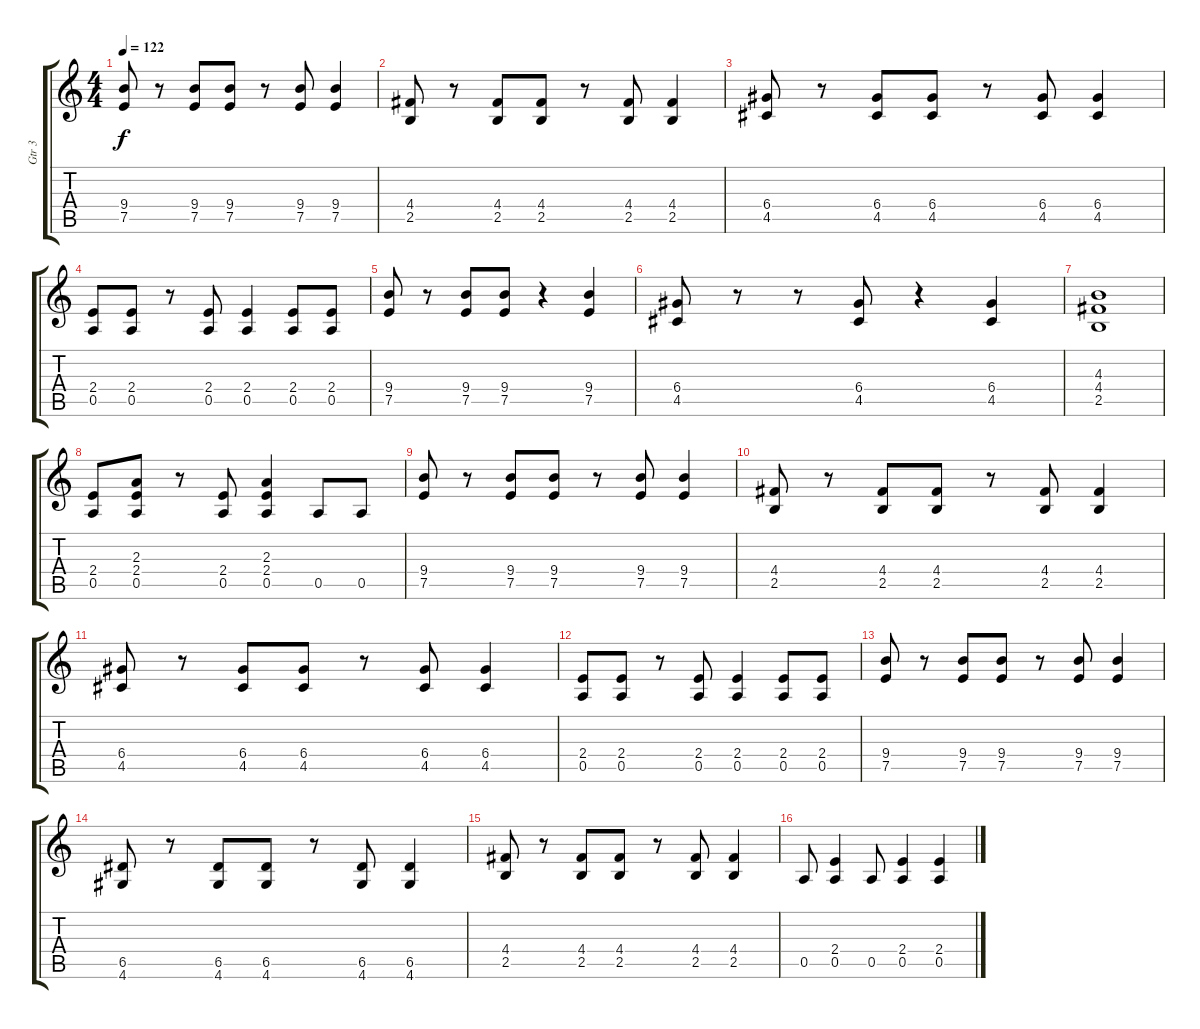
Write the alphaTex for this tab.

\track ("Gtr 3" "Gtr 3") {instrument distortionguitar}
\staff {score tabs}
\tuning (E4 B3 G3 D3 A2 E2) {hide}
\ts (4 4)
\tempo 122
\clef g2
\ks c
(9.4 7.5).8{dy f} r.8 (9.4 7.5).8 (9.4 7.5).8 r.8 (9.4 7.5).8 (9.4 7.5).4 |
(4.4 2.5).8 r.8 (4.4 2.5).8 (4.4 2.5).8 r.8 (4.4 2.5).8 (4.4 2.5).4 |
(6.4 4.5).8 r.8 (6.4 4.5).8 (6.4 4.5).8 r.8 (6.4 4.5).8 (6.4 4.5).4 |
(2.4 0.5).8 (2.4 0.5).8 r.8 (2.4 0.5).8 (2.4 0.5).4 (2.4 0.5).8 (2.4 0.5).8 |
(9.4 7.5).8 r.8 (9.4 7.5).8 (9.4 7.5).8 r.4 (9.4 7.5).4 |
(6.4 4.5).8 r.8 r.8 (6.4 4.5).8 r.4 (6.4 4.5).4 |
(4.3 4.4 2.5).1 |
(2.4 0.5).8 (2.3 2.4 0.5).8 r.8 (2.4 0.5).8 (2.3 2.4 0.5).4 0.5.8 0.5.8 |
(9.4 7.5).8 r.8 (9.4 7.5).8 (9.4 7.5).8 r.8 (9.4 7.5).8 (9.4 7.5).4 |
(4.4 2.5).8 r.8 (4.4 2.5).8 (4.4 2.5).8 r.8 (4.4 2.5).8 (4.4 2.5).4 |
(6.4 4.5).8 r.8 (6.4 4.5).8 (6.4 4.5).8 r.8 (6.4 4.5).8 (6.4 4.5).4 |
(2.4 0.5).8 (2.4 0.5).8 r.8 (2.4 0.5).8 (2.4 0.5).4 (2.4 0.5).8 (2.4 0.5).8 |
(9.4 7.5).8 r.8 (9.4 7.5).8 (9.4 7.5).8 r.8 (9.4 7.5).8 (9.4 7.5).4 |
(6.5 4.6).8 r.8 (6.5 4.6).8 (6.5 4.6).8 r.8 (6.5 4.6).8 (6.5 4.6).4 |
(4.4 2.5).8 r.8 (4.4 2.5).8 (4.4 2.5).8 r.8 (4.4 2.5).8 (4.4 2.5).4 |
0.5.8 (2.4 0.5).4 0.5.8 (2.4 0.5).4 (2.4 0.5).4
